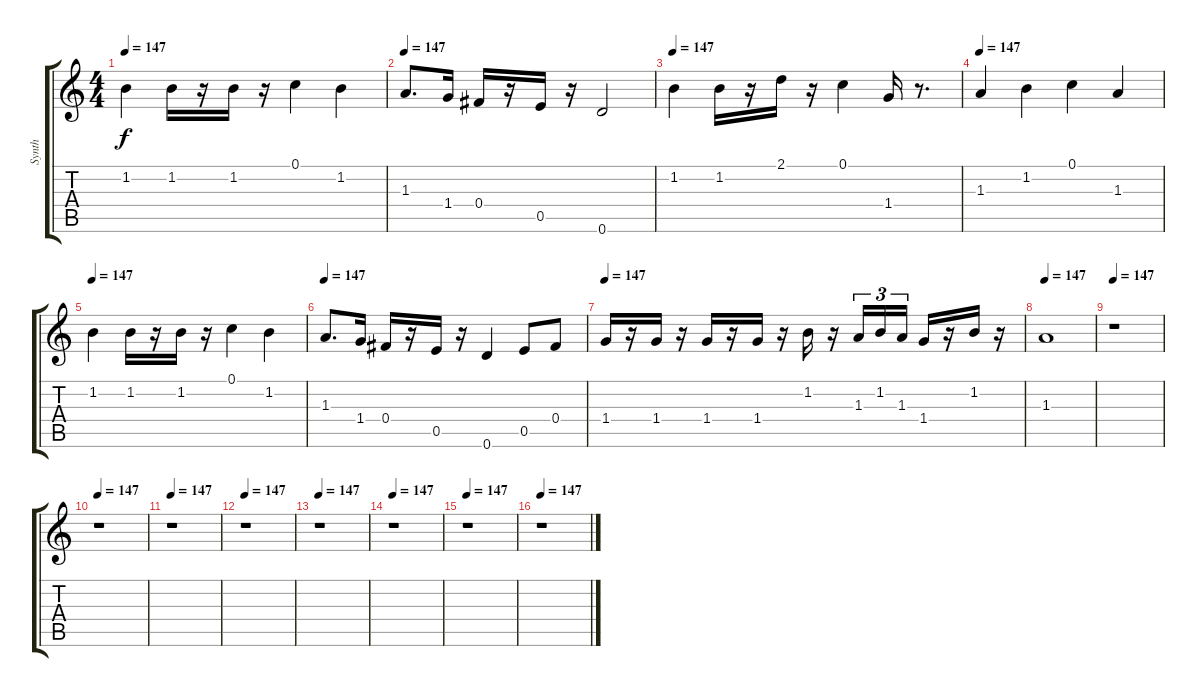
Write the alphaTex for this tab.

\track ("Synth" "Synth") {instrument lead2sawtooth}
\staff {score tabs}
\tuning (C5 Bb4 Ab4 Gb4 E4 D4) {hide}
\ts (4 4)
\tempo 147
\clef g2
\ks c
1.2.4{dy f} 1.2.16 r.16 1.2.16 r.16 0.1.4 1.2.4 |
\tempo 147
1.3.8{d} 1.4.16 0.4.16 r.16 0.5.16 r.16 0.6.2 |
\tempo 147
1.2.4 1.2.16 r.16 2.1.16 r.16 0.1.4 1.4.16 r.8{d} |
\tempo 147
1.3.4 1.2.4 0.1.4 1.3.4 |
\tempo 147
1.2.4 1.2.16 r.16 1.2.16 r.16 0.1.4 1.2.4 |
\tempo 147
1.3.8{d} 1.4.16 0.4.16 r.16 0.5.16 r.16 0.6.4 0.5.8 0.4.8 |
\tempo 147
1.4.16 r.16 1.4.16 r.16 1.4.16 r.16 1.4.16 r.16 1.2.16 r.16 1.3.16{tu (3 2)} 1.2.16{tu (3 2)} 1.3.16{tu (3 2)} 1.4.16 r.16 1.2.16 r.16 |
\tempo 147
1.3.1 |
\tempo 147
r.1 |
\tempo 147
r.1 |
\tempo 147
r.1 |
\tempo 147
r.1 |
\tempo 147
r.1 |
\tempo 147
r.1 |
\tempo 147
r.1 |
\tempo 147
r.1
